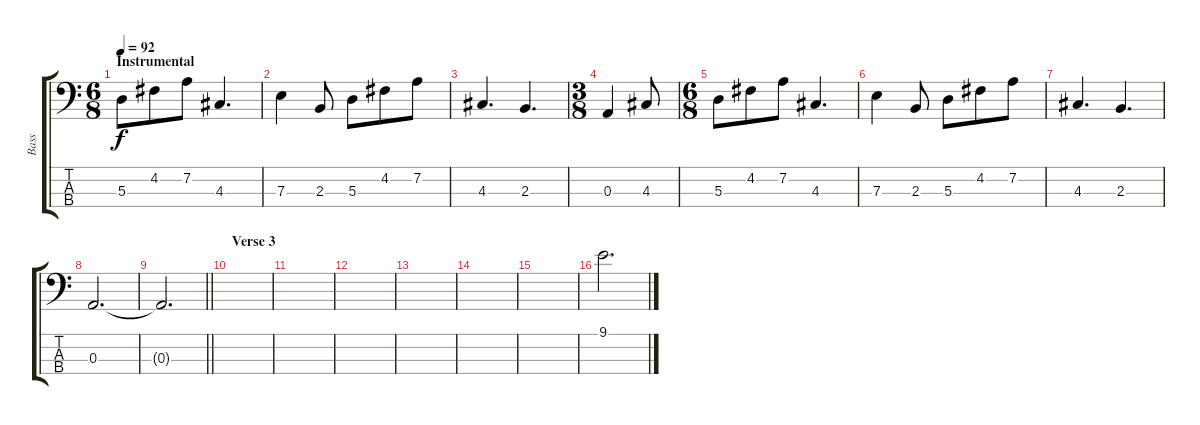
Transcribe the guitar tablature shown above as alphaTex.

\track ("Bass" "Bass") {instrument electricbassfinger}
\staff {score tabs}
\tuning (G2 D2 A1 E1) {hide}
\ts (6 8)
\section ("" "Instrumental")
\tempo 92
\clef f4
\ks c
5.3.8{dy f} 4.2.8 7.2.8 4.3.4{d} |
7.3.4 2.3.8 5.3.8 4.2.8 7.2.8 |
4.3.4{d} 2.3.4{d} |
\ts (3 8)
0.3.4 4.3.8 |
\ts (6 8)
5.3.8 4.2.8 7.2.8 4.3.4{d} |
7.3.4 2.3.8 5.3.8 4.2.8 7.2.8 |
4.3.4{d} 2.3.4{d} |
0.3.2{d} |
\barLineRight lightlight
0.3{t}.2{d} |
\section ("" "Verse 3")
|
|
|
|
|
|
9.1.2{d}
